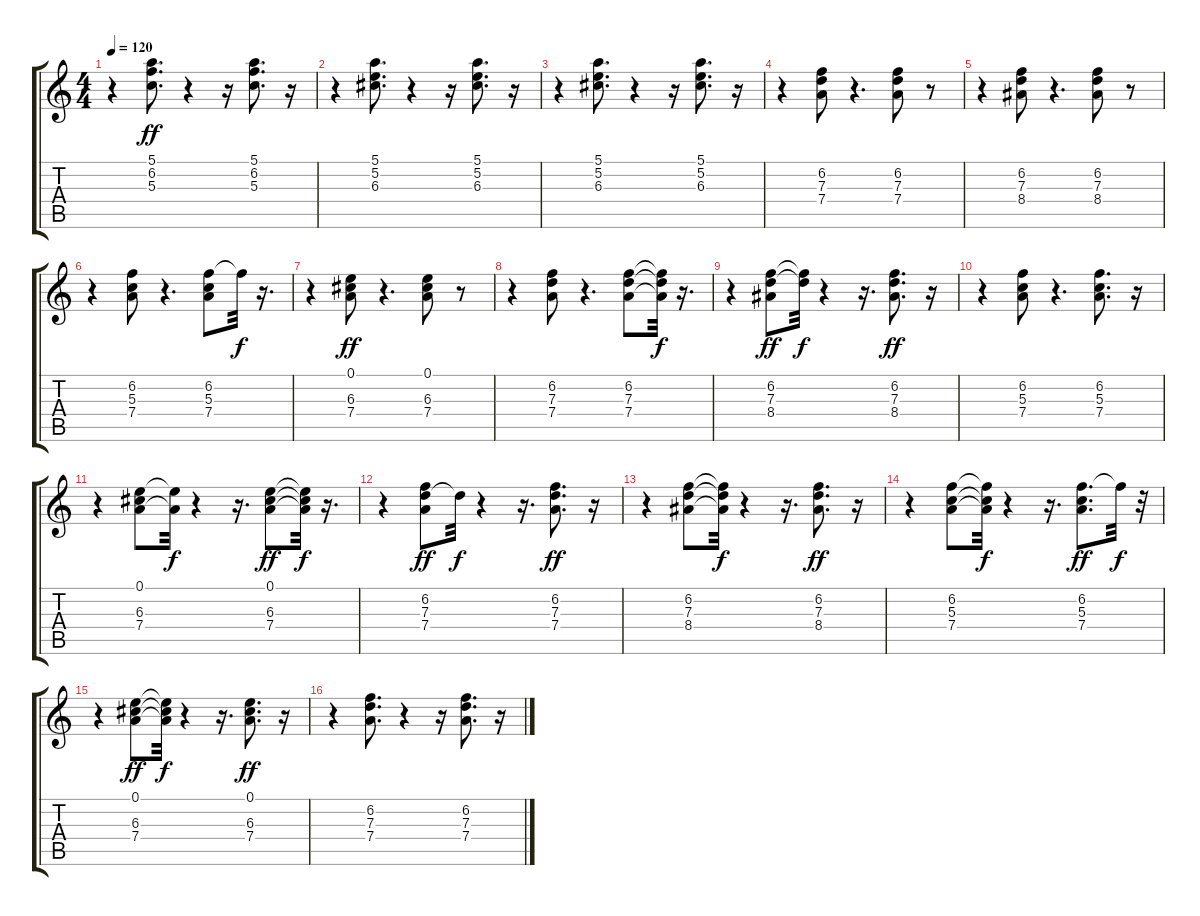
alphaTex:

\track "" {instrument acousticguitarsteel}
\staff {score tabs}
\tuning (E4 B3 G3 D3 A2 E2) {hide}
\ts (4 4)
\tempo 120
\clef g2
\ks c
r.4{dy f} (5.1 6.2 5.3).8{d dy ff} r.4 r.16 (5.1 6.2 5.3).8{d} r.16 |
r.4 (5.1 5.2 6.3).8{d} r.4 r.16 (5.1 5.2 6.3).8{d} r.16 |
r.4 (5.1 5.2 6.3).8{d} r.4 r.16 (5.1 5.2 6.3).8{d} r.16 |
r.4 (6.2 7.3 7.4).8 r.4{d} (6.2 7.3 7.4).8 r.8 |
r.4 (6.2 7.3 8.4).8 r.4{d} (6.2 7.3 8.4).8 r.8 |
r.4 (6.2 5.3 7.4).8 r.4{d} (6.2 5.3 7.4).8 6.2{t}.32{dy f} r.16{d} |
r.4 (0.1 6.3 7.4).8{dy ff} r.4{d} (0.1 6.3 7.4).8 r.8 |
r.4 (6.2 7.3 7.4).8 r.4{d} (6.2 7.3 7.4).8 (6.2{t} 7.3{t} 7.4{t}).32{dy f} r.16{d} |
r.4 (6.2 7.3 8.4).8{dy ff} (6.2{t} 7.3{t}).32{dy f} r.4 r.16{d} (6.2 7.3 8.4).8{d dy ff} r.16 |
r.4 (6.2 5.3 7.4).8 r.4{d} (6.2 5.3 7.4).8{d} r.16 |
r.4 (0.1 6.3 7.4).8 (0.1{t} 7.4{t}).32{dy f} r.4 r.16{d} (0.1 6.3 7.4).8{dy ff} (0.1{t} 6.3{t} 7.4{t}).32{dy f} r.16{d} |
r.4 (6.2 7.3 7.4).8{dy ff} 7.3{t}.32{dy f} r.4 r.16{d} (6.2 7.3 7.4).8{d dy ff} r.16 |
r.4 (6.2 7.3 8.4).8 (6.2{t} 7.3{t} 8.4{t}).32{dy f} r.4 r.16{d} (6.2 7.3 8.4).8{d dy ff} r.16 |
r.4 (6.2 5.3 7.4).8 (6.2{t} 5.3{t} 7.4{t}).32{dy f} r.4 r.16{d} (6.2 5.3 7.4).8{d dy ff} 6.2{t}.32{dy f} r.32 |
r.4 (0.1 6.3 7.4).8{dy ff} (0.1{t} 6.3{t} 7.4{t}).32{dy f} r.4 r.16{d} (0.1 6.3 7.4).8{d dy ff} r.16 |
r.4 (6.2 7.3 7.4).8{d} r.4 r.16 (6.2 7.3 7.4).8{d} r.16
